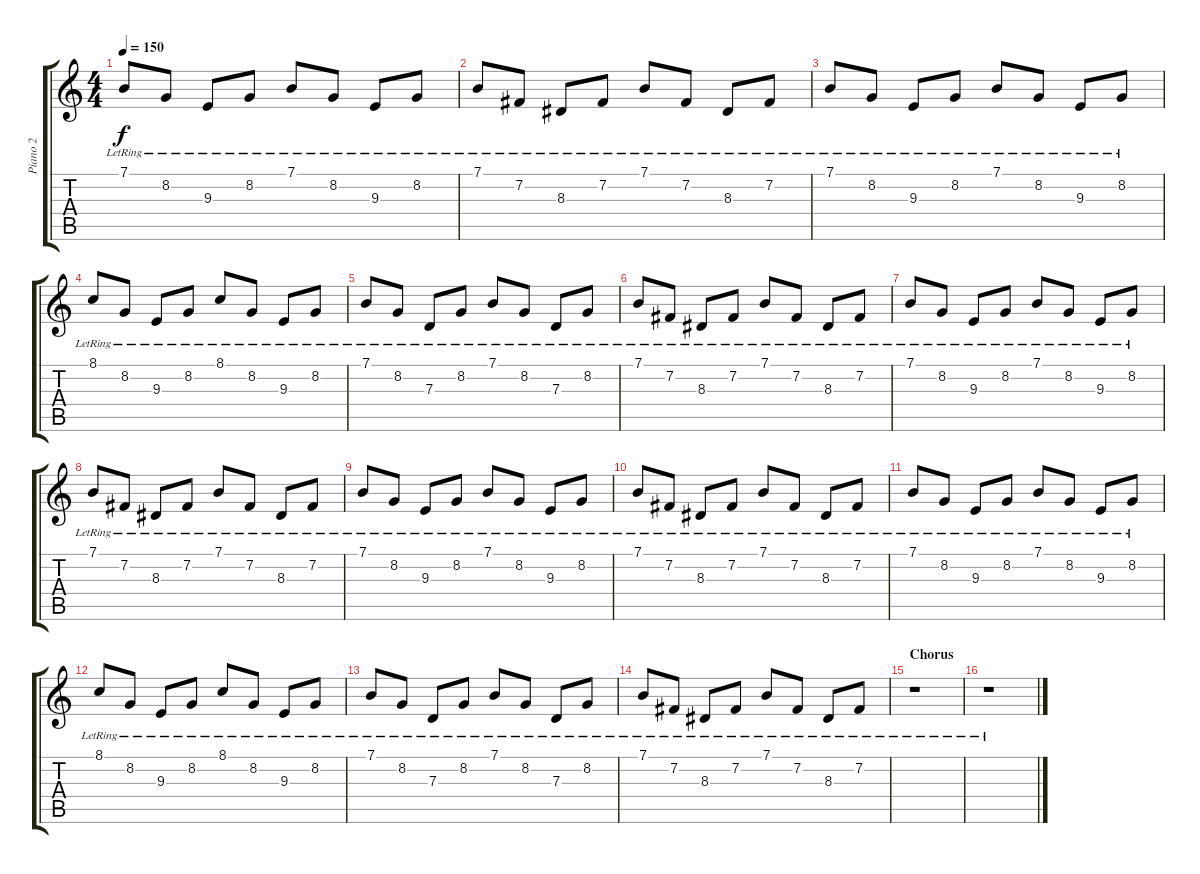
\track ("Piano 2" "Piano 2") {instrument brightacousticpiano}
\staff {score tabs}
\tuning (E4 B3 G3 D3 A2 E2) {hide}
\ts (4 4)
\tempo 150
\clef g2
\ks c
7.1{lr}.8{dy f} 8.2{lr}.8 9.3{lr}.8 8.2{lr}.8 7.1{lr}.8 8.2{lr}.8 9.3{lr}.8 8.2{lr}.8 |
7.1{lr}.8 7.2{lr}.8 8.3{lr}.8 7.2{lr}.8 7.1{lr}.8 7.2{lr}.8 8.3{lr}.8 7.2{lr}.8 |
7.1{lr}.8 8.2{lr}.8 9.3{lr}.8 8.2{lr}.8 7.1{lr}.8 8.2{lr}.8 9.3{lr}.8 8.2{lr}.8 |
8.1{lr}.8 8.2{lr}.8 9.3{lr}.8 8.2{lr}.8 8.1{lr}.8 8.2{lr}.8 9.3{lr}.8 8.2{lr}.8 |
7.1{lr}.8 8.2{lr}.8 7.3{lr}.8 8.2{lr}.8 7.1{lr}.8 8.2{lr}.8 7.3{lr}.8 8.2{lr}.8 |
7.1{lr}.8 7.2{lr}.8 8.3{lr}.8 7.2{lr}.8 7.1{lr}.8 7.2{lr}.8 8.3{lr}.8 7.2{lr}.8 |
7.1{lr}.8 8.2{lr}.8 9.3{lr}.8 8.2{lr}.8 7.1{lr}.8 8.2{lr}.8 9.3{lr}.8 8.2{lr}.8 |
7.1{lr}.8 7.2{lr}.8 8.3{lr}.8 7.2{lr}.8 7.1{lr}.8 7.2{lr}.8 8.3{lr}.8 7.2{lr}.8 |
7.1{lr}.8 8.2{lr}.8 9.3{lr}.8 8.2{lr}.8 7.1{lr}.8 8.2{lr}.8 9.3{lr}.8 8.2{lr}.8 |
7.1{lr}.8 7.2{lr}.8 8.3{lr}.8 7.2{lr}.8 7.1{lr}.8 7.2{lr}.8 8.3{lr}.8 7.2{lr}.8 |
7.1{lr}.8 8.2{lr}.8 9.3{lr}.8 8.2{lr}.8 7.1{lr}.8 8.2{lr}.8 9.3{lr}.8 8.2{lr}.8 |
8.1{lr}.8 8.2{lr}.8 9.3{lr}.8 8.2{lr}.8 8.1{lr}.8 8.2{lr}.8 9.3{lr}.8 8.2{lr}.8 |
7.1{lr}.8 8.2{lr}.8 7.3{lr}.8 8.2{lr}.8 7.1{lr}.8 8.2{lr}.8 7.3{lr}.8 8.2{lr}.8 |
7.1{lr}.8 7.2{lr}.8 8.3{lr}.8 7.2{lr}.8 7.1{lr}.8 7.2{lr}.8 8.3{lr}.8 7.2{lr}.8 |
\section ("" "Chorus")
r.1 |
r.1
